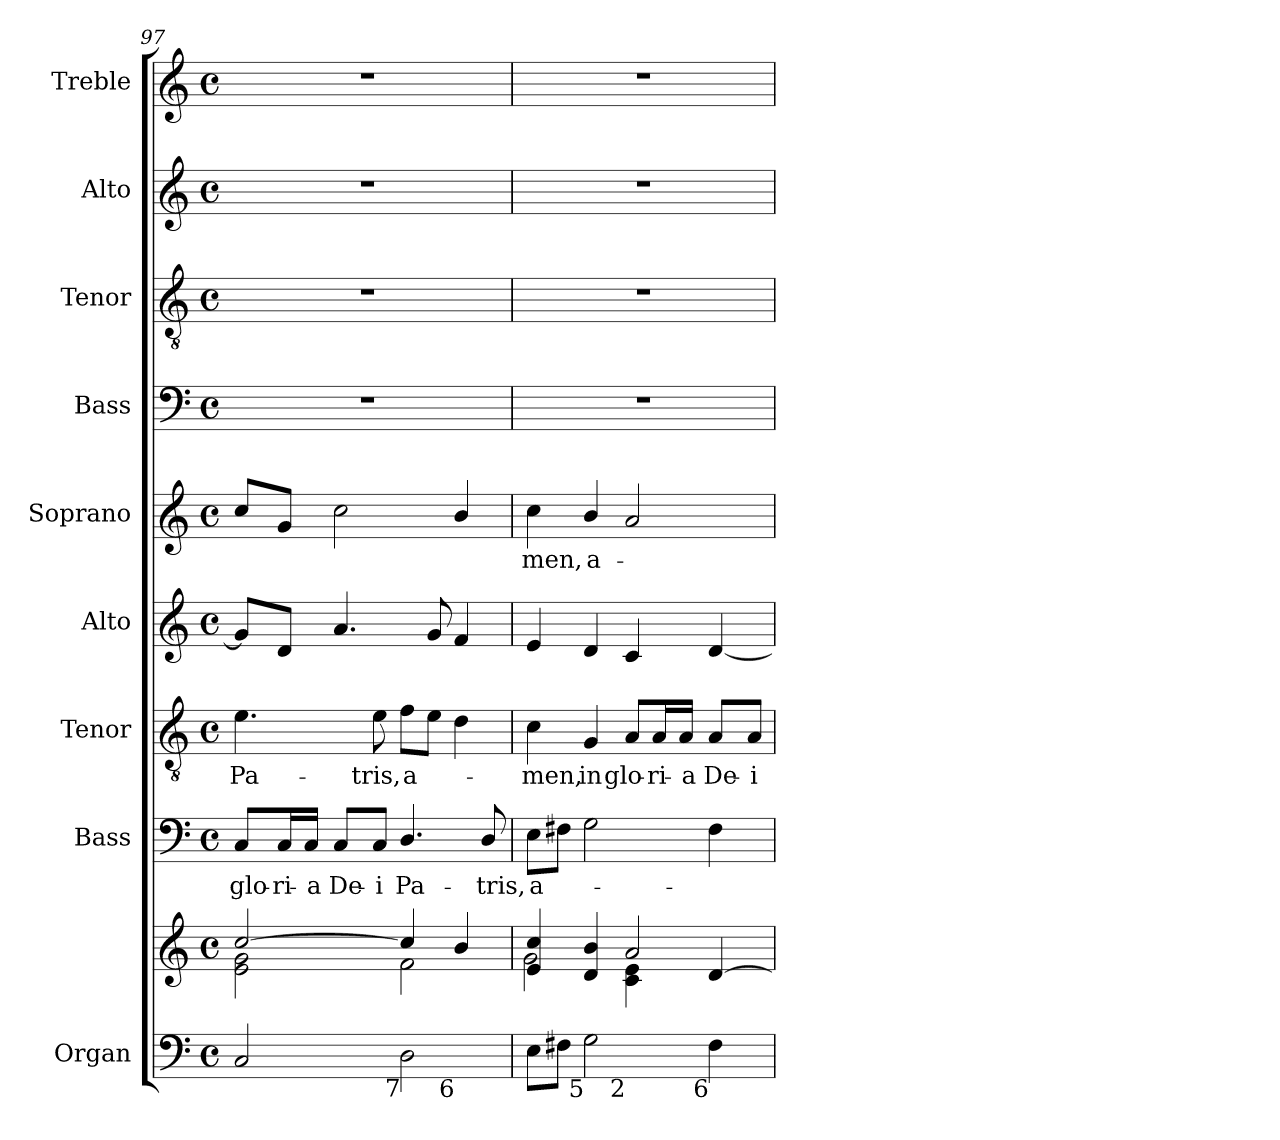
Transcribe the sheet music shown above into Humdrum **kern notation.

**kern	**kern	**kern	**text	**kern	**text	**kern	**kern	**text	**kern	**kern	**kern	**kern
*part9	*part9	*part8	*part8	*part7	*part7	*part6	*part5	*part5	*part4	*part3	*part2	*part1
*staff10	*staff9	*staff8	*staff8	*staff7	*staff7	*staff6	*staff5	*staff5	*staff4	*staff3	*staff2	*staff1
*I"Organ	*	*I"Bass	*	*I"Tenor	*	*I"Alto	*I"Soprano	*	*I"Bass	*I"Tenor	*I"Alto	*I"Treble
*I'Org.	*	*I'B.	*	*I'T.	*	*I'A.	*I'S.	*	*I'B.	*I'T.	*I'A.	*I'Tr.
!!LO:PB:g=z
*clefF4	*clefG2	*clefF4	*	*clefGv2	*	*clefG2	*clefG2	*	*clefF4	*clefGv2	*clefG2	*clefG2
*	*	*	*	*ITrd7c12	*	*	*	*	*	*ITrd7c12	*	*
*k[]	*k[]	*k[]	*	*k[]	*	*k[]	*k[]	*	*k[]	*k[]	*k[]	*k[]
*C:	*C:	*C:	*	*C:	*	*C:	*C:	*	*C:	*C:	*C:	*C:
*M4/4	*M4/4	*M4/4	*	*M4/4	*	*M4/4	*M4/4	*	*M4/4	*M4/4	*M4/4	*M4/4
*met(c)	*met(c)	*met(c)	*	*met(c)	*	*met(c)	*met(c)	*	*met(c)	*met(c)	*met(c)	*met(c)
=97	=97	=97	=97	=97	=97	=97	=97	=97	=97	=97	=97	=97
*	*^	*	*	*	*	*	*	*	*	*	*	*
!	!	!	!	!LO:LY:b:color=#000000	!	!	!	!	!	!	!	!	!
!	!	!	!	!	!	!LO:LY:b:color=#000000	!	!	!	!	!	!	!
*^	*	*	*	*	*	*	*	*	*	*	*	*	*
2Ci/	2.ryy	[2cci/	2ei\ 2gi	8Ci/L	glo-	4.Ei\	Pa-	8gi/L]	8cci/L	.	1r	1r	1r	1r
!	!	!	!	!	!LO:LY:b:color=#000000	!	!	!	!	!	!	!	!	!
.	.	.	.	16Ci/L	-ri-	.	.	8di/J	8gi/J	.	.	.	.	.
!	!	!	!	!	!LO:LY:b:color=#000000	!	!	!	!	!	!	!	!	!
.	.	.	.	16Ci/JJ	-a	.	.	.	.	.	.	.	.	.
!	!	!	!	!	!LO:LY:b:color=#000000	!	!	!	!	!	!	!	!	!
.	.	.	.	8Ci/L	De-	.	.	4.ai/	2cci\	.	.	.	.	.
!	!	!	!	!	!LO:LY:b:color=#000000	!	!	!	!	!	!	!	!	!
!	!	!	!	!	!	!	!LO:LY:b:color=#000000	!	!	!	!	!	!	!
.	.	.	.	8Ci/J	-i	8Ei\	-tris,	.	.	.	.	.	.	.
!	!	!	!	!	!LO:LY:b:color=#000000	!	!	!	!	!	!	!	!	!
!LO:TX:b:rj:t=7	!	!	!	!	!	!	!	!	!	!	!	!	!	!
!	!	!	!	!	!	!	!LO:LY:b:color=#000000	!	!	!	!	!	!	!
2Di\	.	4cci/]	2fi\	4.Di/	Pa-	8Fi\L	a-	.	.	.	.	.	.	.
.	.	.	.	.	.	8Ei\J	.	8gi/	.	.	.	.	.	.
!	!LO:TX:b:rj:t=6	!	!	!	!	!	!	!	!	!	!	!	!	!
.	4ryy	4bi/	.	.	.	4Di\	.	4fi/	4bi/	.	.	.	.	.
!	!	!	!	!	!LO:LY:b:color=#000000	!	!	!	!	!	!	!	!	!
.	.	.	.	8Di/	-tris,	.	.	.	.	.	.	.	.	.
=98	=98	=98	=98	=98	=98	=98	=98	=98	=98	=98	=98	=98	=98	=98
!	!	!	!	!	!LO:LY:b:color=#000000	!	!	!	!	!	!	!	!	!
!	!	!	!	!	!	!	!LO:LY:b:color=#000000	!	!	!	!	!	!	!
!	!	!	!	!	!	!	!	!	!	!LO:LY:b:color=#000000	!	!	!	!
8Ei\L	2ryy	4ei/ 4cci	2gi\	8Ei\L	a-	4Ci\	-men,	4ei/	4cci\	-men,	1r	1r	1r	1r
8F#Xi\J	.	.	.	8F#Xi\J	.	.	.	.	.	.	.	.	.	.
!	!	!	!	!	!	!	!LO:LY:b:color=#000000	!	!	!	!	!	!	!
!LO:TX:b:rj:t=5	!	!	!	!	!	!	!	!	!	!	!	!	!	!
!	!	!	!	!	!	!	!	!	!	!LO:LY:b:color=#000000	!	!	!	!
2Gi\	.	4di/ 4bi	.	2Gi\	.	4GGi/	in	4di/	4bi/	a-	.	.	.	.
!	!LO:TX:b:rj:t=2	!	!	!	!	!	!	!	!	!	!	!	!	!
!	!	!	!	!	!	!	!LO:LY:b:color=#000000	!	!	!	!	!	!	!
.	2ryy	4ci\ 4ei	2ai/	.	.	8AAi/L	glo-	4ci/	2ai/	.	.	.	.	.
!	!	!	!	!	!	!	!LO:LY:b:color=#000000	!	!	!	!	!	!	!
.	.	.	.	.	.	16AAi/L	-ri-	.	.	.	.	.	.	.
!	!	!	!	!	!	!	!LO:LY:b:color=#000000	!	!	!	!	!	!	!
.	.	.	.	.	.	16AAi/JJ	-a	.	.	.	.	.	.	.
!LO:TX:b:rj:t=6	!	!	!	!	!	!	!	!	!	!	!	!	!	!
!	!	!	!	!	!	!	!LO:LY:b:color=#000000	!	!	!	!	!	!	!
4F#i\	.	[4di/	.	4F#i\	.	8AAi/L	De-	[4di/	.	.	.	.	.	.
!	!	!	!	!	!	!	!LO:LY:b:color=#000000	!	!	!	!	!	!	!
.	.	.	.	.	.	8AAi/J	-i	.	.	.	.	.	.	.
*v	*v	*	*	*	*	*	*	*	*	*	*	*	*	*
*	*v	*v	*	*	*	*	*	*	*	*	*	*	*
=	=	=	=	=	=	=	=	=	=	=	=	=
*-	*-	*-	*-	*-	*-	*-	*-	*-	*-	*-	*-	*-
